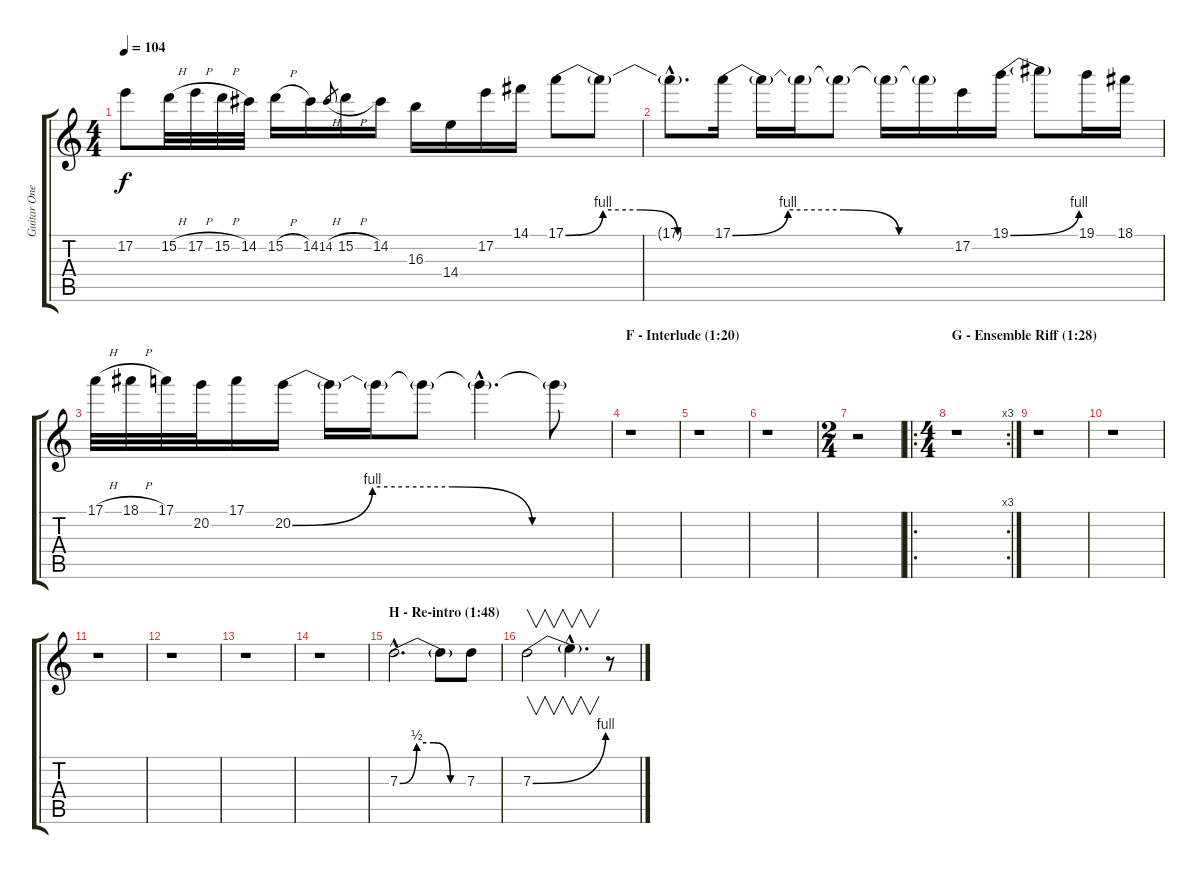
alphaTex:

\track ("Guitar One" "Guitar One") {instrument distortionguitar}
\staff {score tabs}
\tuning (E4 B3 G3 D3 A2 E2) {hide}
\ts (4 4)
\tempo 104
\clef g2
\ks c
17.2{t}.8{dy f} 15.2{h}.32 17.2{h}.32 15.2{h}.32 14.2.32 15.2{h}.16 14.2.16 14.2{h}.8{gr} 15.2{h}.16 14.2.16 16.3.16 14.4.16 17.2.16 14.1.16 17.1{be (custom 0 0 15 4 30 4 45 0 60 0)}.8 17.1{t}.8 |
17.1{hac t}.8{d} 17.1{be (custom 0 0 15 4 30 4 45 0 60 0)}.16 17.1{t}.16 17.1{t}.16 17.1{t}.8 17.1{t}.16 17.1{t}.16 17.2.16 19.1{be (bend 0 0 60 4)}.16 19.1{t}.8 19.1.16 18.1.16 |
17.1{h}.32 18.1{h}.32 17.1.32 20.2.32 17.1.16 20.2{be (custom 0 0 15 4 30 4 45 0 60 0)}.16 20.2{t}.16 20.2{t}.16 20.2{t}.8 20.2{hac t}.4{d} 20.2{t}.8 |
\section ("" "F - Interlude (1:20)")
r.1 |
r.1 |
r.1 |
\ts (2 4)
r.2 |
\ro
\rc 3
\ts (4 4)
\section ("" "G - Ensemble Riff (1:28)")
r.1 |
r.1 |
r.1 |
r.1 |
r.1 |
r.1 |
r.1 |
\section ("" "H - Re-intro (1:48)")
7.3{be (custom 0 0 15 2 30 2 45 0 60 0) hac}.2{d} 7.3{t}.8 7.3.8 |
7.3{be (bend 0 0 60 4)}.2{v} 7.3{hac t}.4{v d} r.8
